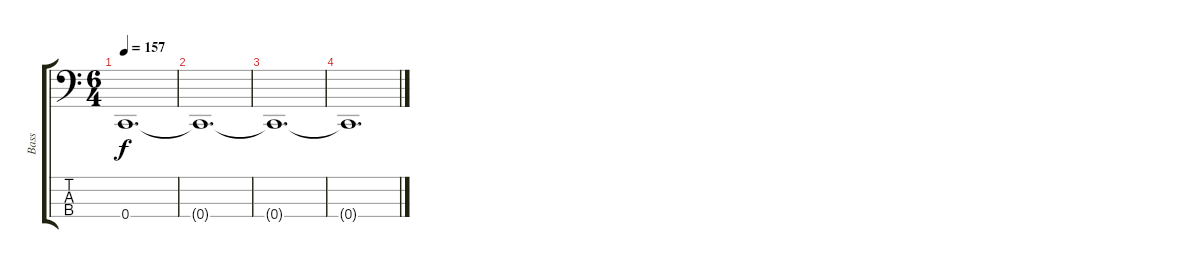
\track ("Bass" "Bass") {instrument electricbassfinger}
\staff {score tabs}
\tuning (G2 C2 G1 C1) {hide}
\ts (6 4)
\tempo 157
\clef f4
\ks c
0.4{t}.1{d dy f} |
0.4{t}.1{d} |
0.4{t}.1{d} |
0.4{t}.1{d}
